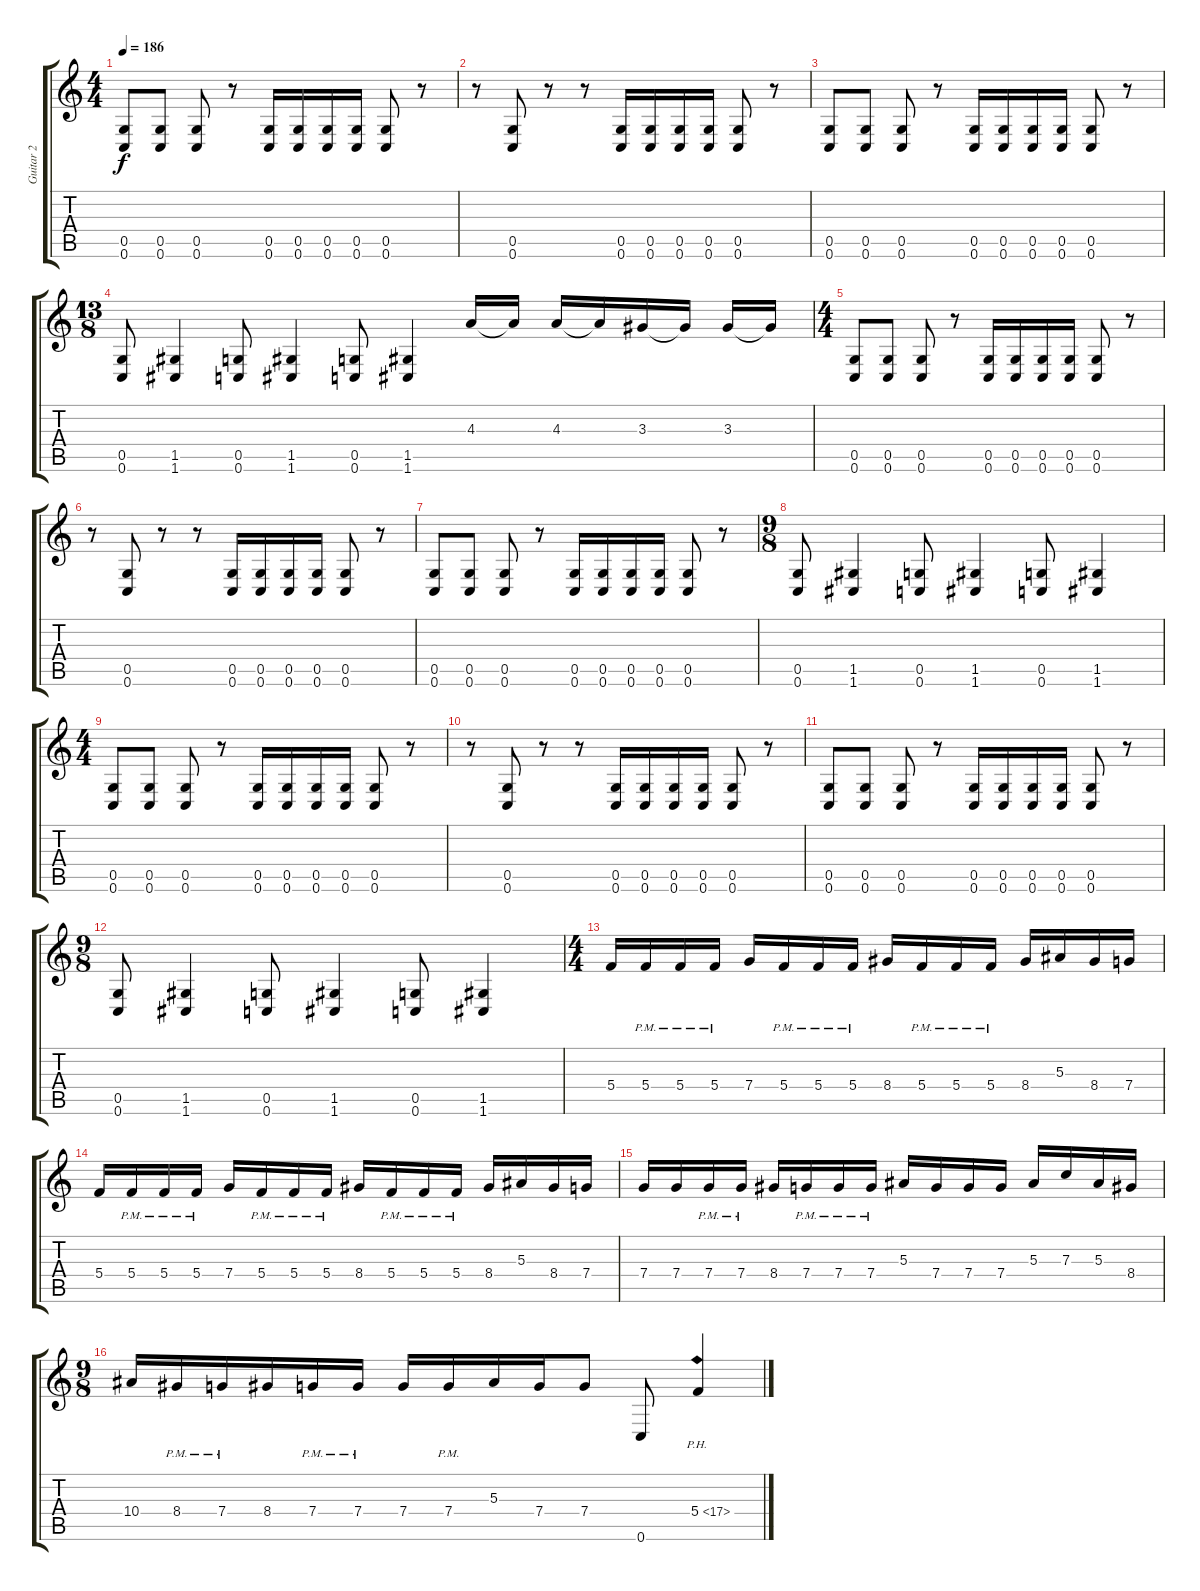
\track ("Guitar 2" "Guitar 2") {instrument distortionguitar}
\staff {score tabs}
\tuning (D4 A3 F3 C3 G2 C2) {hide}
\ts (4 4)
\tempo 186
\clef g2
\ks c
(0.5 0.6).8{dy f} (0.5 0.6).8 (0.5 0.6).8 r.8 (0.5 0.6).16 (0.5 0.6).16 (0.5 0.6).16 (0.5 0.6).16 (0.5 0.6).8 r.8 |
r.8 (0.5 0.6).8 r.8 r.8 (0.5 0.6).16 (0.5 0.6).16 (0.5 0.6).16 (0.5 0.6).16 (0.5 0.6).8 r.8 |
(0.5 0.6).8 (0.5 0.6).8 (0.5 0.6).8 r.8 (0.5 0.6).16 (0.5 0.6).16 (0.5 0.6).16 (0.5 0.6).16 (0.5 0.6).8 r.8 |
\ts (13 8)
(0.5 0.6).8 (1.5 1.6).4 (0.5 0.6).8 (1.5 1.6).4 (0.5 0.6).8 (1.5 1.6).4 4.3.16 4.3{t}.16 4.3.16 4.3{t}.16 3.3.16 3.3{t}.16 3.3.16 3.3{t}.16 |
\ts (4 4)
(0.5 0.6).8 (0.5 0.6).8 (0.5 0.6).8 r.8 (0.5 0.6).16 (0.5 0.6).16 (0.5 0.6).16 (0.5 0.6).16 (0.5 0.6).8 r.8 |
r.8 (0.5 0.6).8 r.8 r.8 (0.5 0.6).16 (0.5 0.6).16 (0.5 0.6).16 (0.5 0.6).16 (0.5 0.6).8 r.8 |
(0.5 0.6).8 (0.5 0.6).8 (0.5 0.6).8 r.8 (0.5 0.6).16 (0.5 0.6).16 (0.5 0.6).16 (0.5 0.6).16 (0.5 0.6).8 r.8 |
\ts (9 8)
(0.5 0.6).8 (1.5 1.6).4 (0.5 0.6).8 (1.5 1.6).4 (0.5 0.6).8 (1.5 1.6).4 |
\ts (4 4)
(0.5 0.6).8 (0.5 0.6).8 (0.5 0.6).8 r.8 (0.5 0.6).16 (0.5 0.6).16 (0.5 0.6).16 (0.5 0.6).16 (0.5 0.6).8 r.8 |
r.8 (0.5 0.6).8 r.8 r.8 (0.5 0.6).16 (0.5 0.6).16 (0.5 0.6).16 (0.5 0.6).16 (0.5 0.6).8 r.8 |
(0.5 0.6).8 (0.5 0.6).8 (0.5 0.6).8 r.8 (0.5 0.6).16 (0.5 0.6).16 (0.5 0.6).16 (0.5 0.6).16 (0.5 0.6).8 r.8 |
\ts (9 8)
(0.5 0.6).8 (1.5 1.6).4 (0.5 0.6).8 (1.5 1.6).4 (0.5 0.6).8 (1.5 1.6).4 |
\ts (4 4)
5.4.16 5.4{pm}.16 5.4{pm}.16 5.4{pm}.16 7.4.16 5.4{pm}.16 5.4{pm}.16 5.4{pm}.16 8.4.16 5.4{pm}.16 5.4{pm}.16 5.4{pm}.16 8.4.16 5.3.16 8.4.16 7.4.16 |
5.4.16 5.4{pm}.16 5.4{pm}.16 5.4{pm}.16 7.4.16 5.4{pm}.16 5.4{pm}.16 5.4{pm}.16 8.4.16 5.4{pm}.16 5.4{pm}.16 5.4{pm}.16 8.4.16 5.3.16 8.4.16 7.4.16 |
7.4.16 7.4.16 7.4{pm}.16 7.4{pm}.16 8.4.16 7.4{pm}.16 7.4{pm}.16 7.4{pm}.16 5.3.16 7.4.16 7.4.16 7.4.16 5.3.16 7.3.16 5.3.16 8.4.16 |
\ts (9 8)
10.4.16 8.4{pm}.16 7.4{pm}.16 8.4.16 7.4{pm}.16 7.4{pm}.16 7.4.16 7.4{pm}.16 5.3.16 7.4.16 7.4.8 0.6.8 5.4{ph 12}.4
